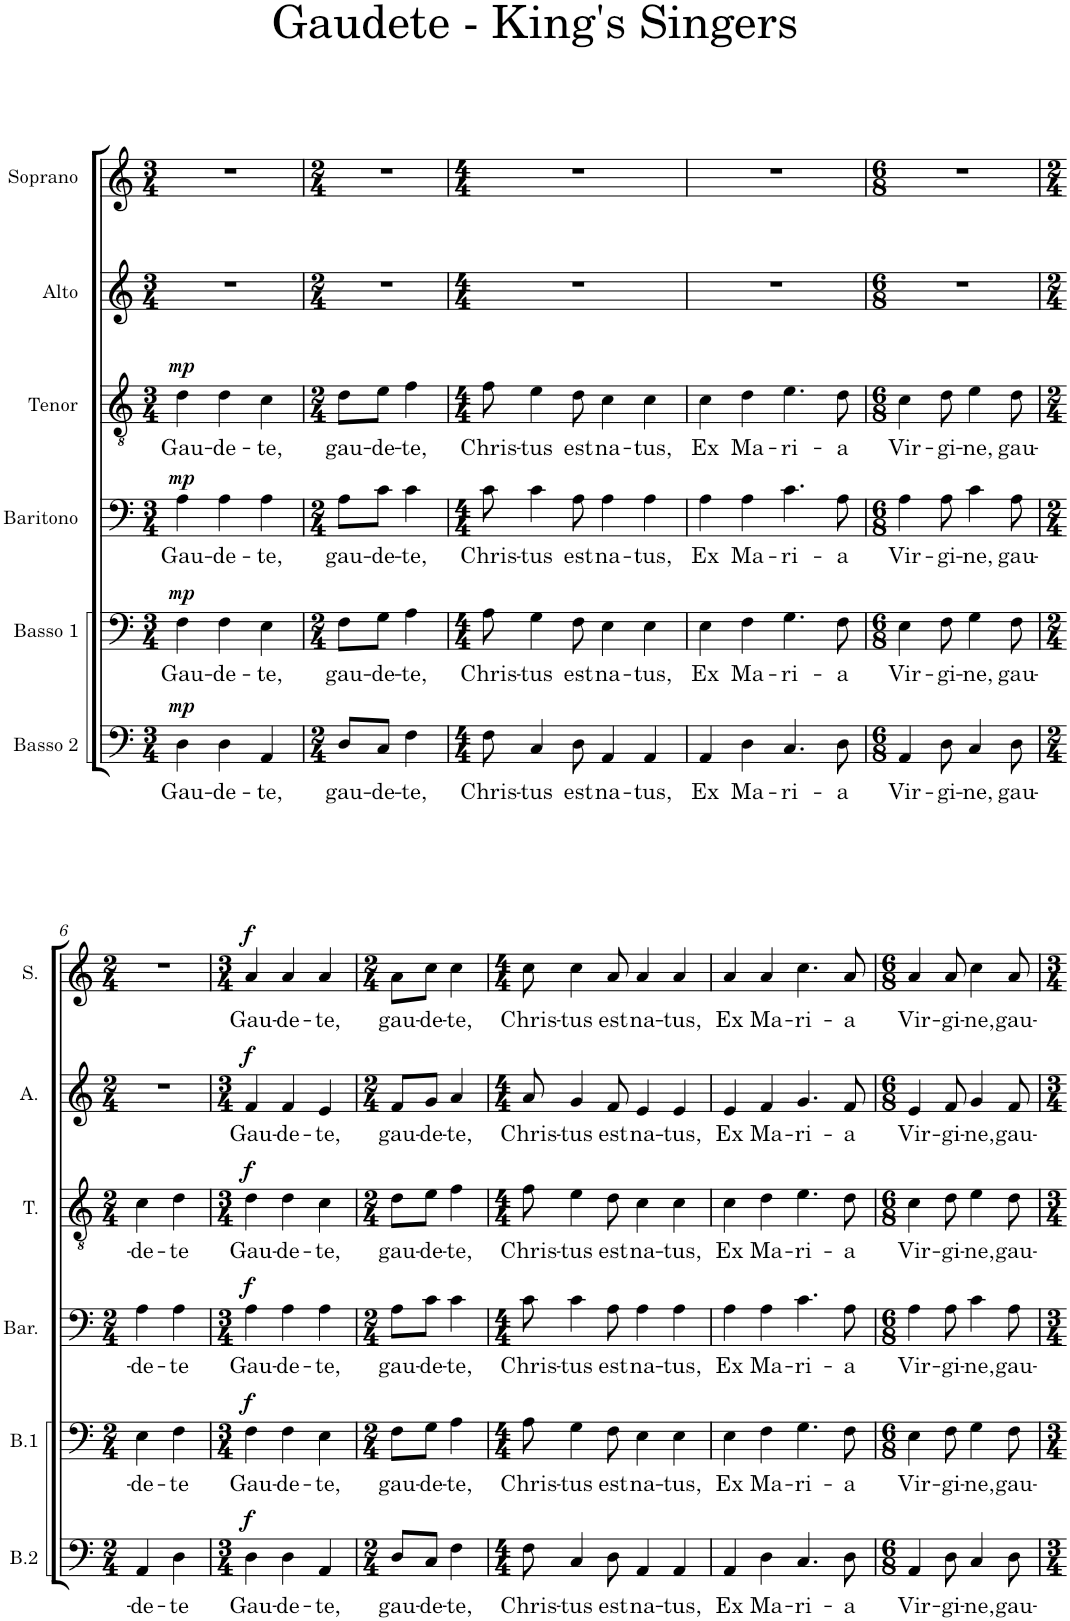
**kern	**text	**dynam	**kern	**text	**dynam	**kern	**text	**dynam	**kern	**text	**dynam	**kern	**text	**dynam	**kern	**text	**dynam
*part6	*part6	*part6	*part5	*part5	*part5	*part4	*part4	*part4	*part3	*part3	*part3	*part2	*part2	*part2	*part1	*part1	*part1
*staff6	*staff6	*staff6	*staff5	*staff5	*staff5	*staff4	*staff4	*staff4	*staff3	*staff3	*staff3	*staff2	*staff2	*staff2	*staff1	*staff1	*staff1
*I"Basso 2	*	*	*I"Basso 1	*	*	*I"Baritono	*	*	*I"Tenor	*	*	*I"Alto	*	*	*I"Soprano	*	*
*I'B.2	*	*	*I'B.1	*	*	*I'Bar.	*	*	*I'T.	*	*	*I'A.	*	*	*I'S.	*	*
*clefF4	*	*	*clefF4	*	*	*clefF4	*	*	*clefGv2	*	*	*clefG2	*	*	*clefG2	*	*
*k[]	*	*	*k[]	*	*	*k[]	*	*	*k[]	*	*	*k[]	*	*	*k[]	*	*
*M3/4	*	*	*M3/4	*	*	*M3/4	*	*	*M3/4	*	*	*M3/4	*	*	*M3/4	*	*
=1	=1	=1	=1	=1	=1	=1	=1	=1	=1	=1	=1	=1	=1	=1	=1	=1	=1
!	!LO:LY:b	!LO:DY:a	!	!LO:LY:b	!LO:DY:a	!	!LO:LY:b	!LO:DY:a	!	!LO:LY:b	!LO:DY:a	!	!	!	!	!	!
4D\	Gau-	mp	4F\	Gau-	mp	4A\	Gau-	mp	4d\	Gau-	mp	2.r	.	.	2.r	.	.
!	!LO:LY:b	!	!	!LO:LY:b	!	!	!LO:LY:b	!	!	!LO:LY:b	!	!	!	!	!	!	!
4D\	-de-	.	4F\	-de-	.	4A\	-de-	.	4d\	-de-	.	.	.	.	.	.	.
!	!LO:LY:b	!	!	!LO:LY:b	!	!	!LO:LY:b	!	!	!LO:LY:b	!	!	!	!	!	!	!
4AA/	-te,	.	4E\	-te,	.	4A\	-te,	.	4c\	-te,	.	.	.	.	.	.	.
=2	=2	=2	=2	=2	=2	=2	=2	=2	=2	=2	=2	=2	=2	=2	=2	=2	=2
*M2/4	*	*	*M2/4	*	*	*M2/4	*	*	*M2/4	*	*	*M2/4	*	*	*M2/4	*	*
!	!LO:LY:b	!	!	!LO:LY:b	!	!	!LO:LY:b	!	!	!LO:LY:b	!	!	!	!	!	!	!
8D/L	gau-	.	8F\L	gau-	.	8A\L	gau-	.	8d\L	gau-	.	2r	.	.	2r	.	.
!	!LO:LY:b	!	!	!LO:LY:b	!	!	!LO:LY:b	!	!	!LO:LY:b	!	!	!	!	!	!	!
8C/J	-de-	.	8G\J	-de-	.	8c\J	-de-	.	8e\J	-de-	.	.	.	.	.	.	.
!	!LO:LY:b	!	!	!LO:LY:b	!	!	!LO:LY:b	!	!	!LO:LY:b	!	!	!	!	!	!	!
4F\	-te,	.	4A\	-te,	.	4c\	-te,	.	4f\	-te,	.	.	.	.	.	.	.
=3	=3	=3	=3	=3	=3	=3	=3	=3	=3	=3	=3	=3	=3	=3	=3	=3	=3
*M4/4	*	*	*M4/4	*	*	*M4/4	*	*	*M4/4	*	*	*M4/4	*	*	*M4/4	*	*
!	!LO:LY:b	!	!	!LO:LY:b	!	!	!LO:LY:b	!	!	!LO:LY:b	!	!	!	!	!	!	!
8F\	Chris-	.	8A\	Chris-	.	8c\	Chris-	.	8f\	Chris-	.	1r	.	.	1r	.	.
!	!LO:LY:b	!	!	!LO:LY:b	!	!	!LO:LY:b	!	!	!LO:LY:b	!	!	!	!	!	!	!
4C/	-tus	.	4G\	-tus	.	4c\	-tus	.	4e\	-tus	.	.	.	.	.	.	.
!	!LO:LY:b	!	!	!LO:LY:b	!	!	!LO:LY:b	!	!	!LO:LY:b	!	!	!	!	!	!	!
8D\	est	.	8F\	est	.	8A\	est	.	8d\	est	.	.	.	.	.	.	.
!	!LO:LY:b	!	!	!LO:LY:b	!	!	!LO:LY:b	!	!	!LO:LY:b	!	!	!	!	!	!	!
4AA/	na-	.	4E\	na-	.	4A\	na-	.	4c\	na-	.	.	.	.	.	.	.
!	!LO:LY:b	!	!	!LO:LY:b	!	!	!LO:LY:b	!	!	!LO:LY:b	!	!	!	!	!	!	!
4AA/	-tus,	.	4E\	-tus,	.	4A\	-tus,	.	4c\	-tus,	.	.	.	.	.	.	.
=4	=4	=4	=4	=4	=4	=4	=4	=4	=4	=4	=4	=4	=4	=4	=4	=4	=4
!	!LO:LY:b	!	!	!LO:LY:b	!	!	!LO:LY:b	!	!	!LO:LY:b	!	!	!	!	!	!	!
4AA/	Ex	.	4E\	Ex	.	4A\	Ex	.	4c\	Ex	.	1r	.	.	1r	.	.
!	!LO:LY:b	!	!	!LO:LY:b	!	!	!LO:LY:b	!	!	!LO:LY:b	!	!	!	!	!	!	!
4D\	Ma-	.	4F\	Ma-	.	4A\	Ma-	.	4d\	Ma-	.	.	.	.	.	.	.
!	!LO:LY:b	!	!	!LO:LY:b	!	!	!LO:LY:b	!	!	!LO:LY:b	!	!	!	!	!	!	!
4.C/	-ri-	.	4.G\	-ri-	.	4.c\	-ri-	.	4.e\	-ri-	.	.	.	.	.	.	.
!	!LO:LY:b	!	!	!LO:LY:b	!	!	!LO:LY:b	!	!	!LO:LY:b	!	!	!	!	!	!	!
8D\	-a	.	8F\	-a	.	8A\	-a	.	8d\	-a	.	.	.	.	.	.	.
=5	=5	=5	=5	=5	=5	=5	=5	=5	=5	=5	=5	=5	=5	=5	=5	=5	=5
*M6/8	*	*	*M6/8	*	*	*M6/8	*	*	*M6/8	*	*	*M6/8	*	*	*M6/8	*	*
!	!LO:LY:b	!	!	!LO:LY:b	!	!	!LO:LY:b	!	!	!LO:LY:b	!	!	!	!	!	!	!
4AA/	Vir-	.	4E\	Vir-	.	4A\	Vir-	.	4c\	Vir-	.	2.r	.	.	2.r	.	.
!	!LO:LY:b	!	!	!LO:LY:b	!	!	!LO:LY:b	!	!	!LO:LY:b	!	!	!	!	!	!	!
8D\	-gi-	.	8F\	-gi-	.	8A\	-gi-	.	8d\	-gi-	.	.	.	.	.	.	.
!	!LO:LY:b	!	!	!LO:LY:b	!	!	!LO:LY:b	!	!	!LO:LY:b	!	!	!	!	!	!	!
4C/	-ne,	.	4G\	-ne,	.	4c\	-ne,	.	4e\	-ne,	.	.	.	.	.	.	.
!	!LO:LY:b	!	!	!LO:LY:b	!	!	!LO:LY:b	!	!	!LO:LY:b	!	!	!	!	!	!	!
8D\	gau-	.	8F\	gau-	.	8A\	gau-	.	8d\	gau-	.	.	.	.	.	.	.
!!LO:LB:g=z
=6	=6	=6	=6	=6	=6	=6	=6	=6	=6	=6	=6	=6	=6	=6	=6	=6	=6
*M2/4	*	*	*M2/4	*	*	*M2/4	*	*	*M2/4	*	*	*M2/4	*	*	*M2/4	*	*
!	!LO:LY:b	!	!	!LO:LY:b	!	!	!LO:LY:b	!	!	!LO:LY:b	!	!	!	!	!	!	!
4AA/	-de-	.	4E\	-de-	.	4A\	-de-	.	4c\	-de-	.	2r	.	.	2r	.	.
!	!LO:LY:b	!	!	!LO:LY:b	!	!	!LO:LY:b	!	!	!LO:LY:b	!	!	!	!	!	!	!
4D\	-te	.	4F\	-te	.	4A\	-te	.	4d\	-te	.	.	.	.	.	.	.
=7	=7	=7	=7	=7	=7	=7	=7	=7	=7	=7	=7	=7	=7	=7	=7	=7	=7
*M3/4	*	*	*M3/4	*	*	*M3/4	*	*	*M3/4	*	*	*M3/4	*	*	*M3/4	*	*
!	!LO:LY:b	!LO:DY:a	!	!LO:LY:b	!LO:DY:a	!	!LO:LY:b	!LO:DY:a	!	!LO:LY:b	!LO:DY:a	!	!LO:LY:b	!LO:DY:a	!	!LO:LY:b	!LO:DY:a
4D\	Gau-	f	4F\	Gau-	f	4A\	Gau-	f	4d\	Gau-	f	4f/	Gau-	f	4a/	Gau-	f
!	!LO:LY:b	!	!	!LO:LY:b	!	!	!LO:LY:b	!	!	!LO:LY:b	!	!	!LO:LY:b	!	!	!LO:LY:b	!
4D\	-de-	.	4F\	-de-	.	4A\	-de-	.	4d\	-de-	.	4f/	-de-	.	4a/	-de-	.
!	!LO:LY:b	!	!	!LO:LY:b	!	!	!LO:LY:b	!	!	!LO:LY:b	!	!	!LO:LY:b	!	!	!LO:LY:b	!
4AA/	-te,	.	4E\	-te,	.	4A\	-te,	.	4c\	-te,	.	4e/	-te,	.	4a/	-te,	.
=8	=8	=8	=8	=8	=8	=8	=8	=8	=8	=8	=8	=8	=8	=8	=8	=8	=8
*M2/4	*	*	*M2/4	*	*	*M2/4	*	*	*M2/4	*	*	*M2/4	*	*	*M2/4	*	*
!	!LO:LY:b	!	!	!LO:LY:b	!	!	!LO:LY:b	!	!	!LO:LY:b	!	!	!LO:LY:b	!	!	!LO:LY:b	!
8D/L	gau-	.	8F\L	gau-	.	8A\L	gau-	.	8d\L	gau-	.	8f/L	gau-	.	8a\L	gau-	.
!	!LO:LY:b	!	!	!LO:LY:b	!	!	!LO:LY:b	!	!	!LO:LY:b	!	!	!LO:LY:b	!	!	!LO:LY:b	!
8C/J	-de-	.	8G\J	-de-	.	8c\J	-de-	.	8e\J	-de-	.	8g/J	-de-	.	8cc\J	-de-	.
!	!LO:LY:b	!	!	!LO:LY:b	!	!	!LO:LY:b	!	!	!LO:LY:b	!	!	!LO:LY:b	!	!	!LO:LY:b	!
4F\	-te,	.	4A\	-te,	.	4c\	-te,	.	4f\	-te,	.	4a/	-te,	.	4cc\	-te,	.
=9	=9	=9	=9	=9	=9	=9	=9	=9	=9	=9	=9	=9	=9	=9	=9	=9	=9
*M4/4	*	*	*M4/4	*	*	*M4/4	*	*	*M4/4	*	*	*M4/4	*	*	*M4/4	*	*
!	!LO:LY:b	!	!	!LO:LY:b	!	!	!LO:LY:b	!	!	!LO:LY:b	!	!	!LO:LY:b	!	!	!LO:LY:b	!
8F\	Chris-	.	8A\	Chris-	.	8c\	Chris-	.	8f\	Chris-	.	8a/	Chris-	.	8cc\	Chris-	.
!	!LO:LY:b	!	!	!LO:LY:b	!	!	!LO:LY:b	!	!	!LO:LY:b	!	!	!LO:LY:b	!	!	!LO:LY:b	!
4C/	-tus	.	4G\	-tus	.	4c\	-tus	.	4e\	-tus	.	4g/	-tus	.	4cc\	-tus	.
!	!LO:LY:b	!	!	!LO:LY:b	!	!	!LO:LY:b	!	!	!LO:LY:b	!	!	!LO:LY:b	!	!	!LO:LY:b	!
8D\	est	.	8F\	est	.	8A\	est	.	8d\	est	.	8f/	est	.	8a/	est	.
!	!LO:LY:b	!	!	!LO:LY:b	!	!	!LO:LY:b	!	!	!LO:LY:b	!	!	!LO:LY:b	!	!	!LO:LY:b	!
4AA/	na-	.	4E\	na-	.	4A\	na-	.	4c\	na-	.	4e/	na-	.	4a/	na-	.
!	!LO:LY:b	!	!	!LO:LY:b	!	!	!LO:LY:b	!	!	!LO:LY:b	!	!	!LO:LY:b	!	!	!LO:LY:b	!
4AA/	-tus,	.	4E\	-tus,	.	4A\	-tus,	.	4c\	-tus,	.	4e/	-tus,	.	4a/	-tus,	.
=10	=10	=10	=10	=10	=10	=10	=10	=10	=10	=10	=10	=10	=10	=10	=10	=10	=10
!	!LO:LY:b	!	!	!LO:LY:b	!	!	!LO:LY:b	!	!	!LO:LY:b	!	!	!LO:LY:b	!	!	!LO:LY:b	!
4AA/	Ex	.	4E\	Ex	.	4A\	Ex	.	4c\	Ex	.	4e/	Ex	.	4a/	Ex	.
!	!LO:LY:b	!	!	!LO:LY:b	!	!	!LO:LY:b	!	!	!LO:LY:b	!	!	!LO:LY:b	!	!	!LO:LY:b	!
4D\	Ma-	.	4F\	Ma-	.	4A\	Ma-	.	4d\	Ma-	.	4f/	Ma-	.	4a/	Ma-	.
!	!LO:LY:b	!	!	!LO:LY:b	!	!	!LO:LY:b	!	!	!LO:LY:b	!	!	!LO:LY:b	!	!	!LO:LY:b	!
4.C/	-ri-	.	4.G\	-ri-	.	4.c\	-ri-	.	4.e\	-ri-	.	4.g/	-ri-	.	4.cc\	-ri-	.
!	!LO:LY:b	!	!	!LO:LY:b	!	!	!LO:LY:b	!	!	!LO:LY:b	!	!	!LO:LY:b	!	!	!LO:LY:b	!
8D\	-a	.	8F\	-a	.	8A\	-a	.	8d\	-a	.	8f/	-a	.	8a/	-a	.
=11	=11	=11	=11	=11	=11	=11	=11	=11	=11	=11	=11	=11	=11	=11	=11	=11	=11
*M6/8	*	*	*M6/8	*	*	*M6/8	*	*	*M6/8	*	*	*M6/8	*	*	*M6/8	*	*
!	!LO:LY:b	!	!	!LO:LY:b	!	!	!LO:LY:b	!	!	!LO:LY:b	!	!	!LO:LY:b	!	!	!LO:LY:b	!
4AA/	Vir-	.	4E\	Vir-	.	4A\	Vir-	.	4c\	Vir-	.	4e/	Vir-	.	4a/	Vir-	.
!	!LO:LY:b	!	!	!LO:LY:b	!	!	!LO:LY:b	!	!	!LO:LY:b	!	!	!LO:LY:b	!	!	!LO:LY:b	!
8D\	-gi-	.	8F\	-gi-	.	8A\	-gi-	.	8d\	-gi-	.	8f/	-gi-	.	8a/	-gi-	.
!	!LO:LY:b	!	!	!LO:LY:b	!	!	!LO:LY:b	!	!	!LO:LY:b	!	!	!LO:LY:b	!	!	!LO:LY:b	!
4C/	-ne,	.	4G\	-ne,	.	4c\	-ne,	.	4e\	-ne,	.	4g/	-ne,	.	4cc\	-ne,	.
!	!LO:LY:b	!	!	!LO:LY:b	!	!	!LO:LY:b	!	!	!LO:LY:b	!	!	!LO:LY:b	!	!	!LO:LY:b	!
8D\	gau-	.	8F\	gau-	.	8A\	gau-	.	8d\	gau-	.	8f/	gau-	.	8a/	gau-	.
=	=	=	=	=	=	=	=	=	=	=	=	=	=	=	=	=	=
*-	*-	*-	*-	*-	*-	*-	*-	*-	*-	*-	*-	*-	*-	*-	*-	*-	*-
